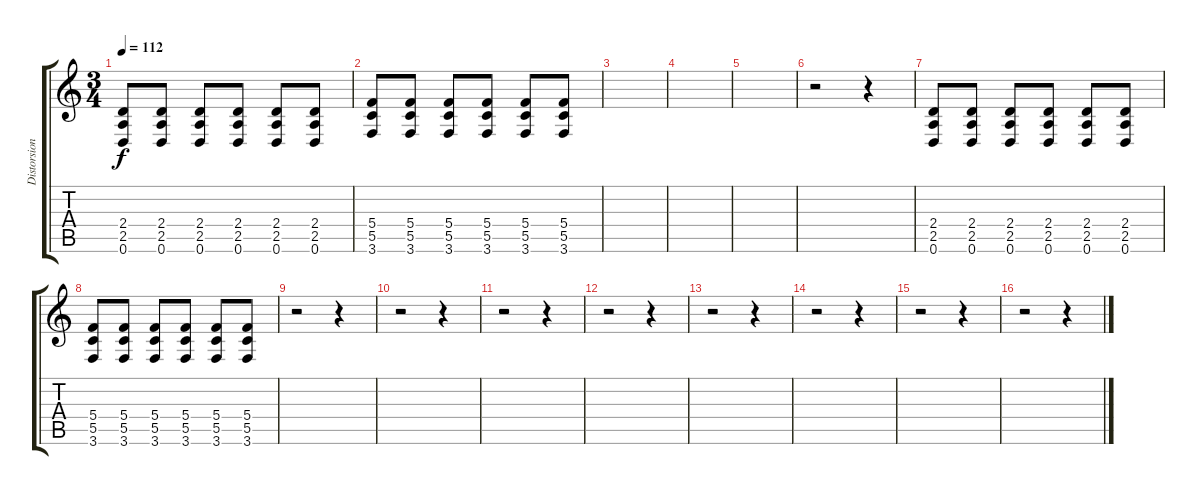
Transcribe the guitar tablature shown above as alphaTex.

\track ("Distorsion Guitar 2" "Distorsion") {instrument overdrivenguitar}
\staff {score tabs}
\tuning (D4 A3 F3 C3 G2 D2) {hide}
\ts (3 4)
\tempo 112
\clef g2
\ks c
(2.4 2.5 0.6).8{dy f} (2.4 2.5 0.6).8 (2.4 2.5 0.6).8 (2.4 2.5 0.6).8 (2.4 2.5 0.6).8 (2.4 2.5 0.6).8 |
(5.4 5.5 3.6).8 (5.4 5.5 3.6).8 (5.4 5.5 3.6).8 (5.4 5.5 3.6).8 (5.4 5.5 3.6).8 (5.4 5.5 3.6).8 |
|
|
|
r.2 r.4 |
(2.4 2.5 0.6).8 (2.4 2.5 0.6).8 (2.4 2.5 0.6).8 (2.4 2.5 0.6).8 (2.4 2.5 0.6).8 (2.4 2.5 0.6).8 |
(5.4 5.5 3.6).8 (5.4 5.5 3.6).8 (5.4 5.5 3.6).8 (5.4 5.5 3.6).8 (5.4 5.5 3.6).8 (5.4 5.5 3.6).8 |
r.2 r.4 |
r.2 r.4 |
r.2 r.4 |
r.2 r.4 |
r.2 r.4 |
r.2 r.4 |
r.2 r.4 |
r.2 r.4
